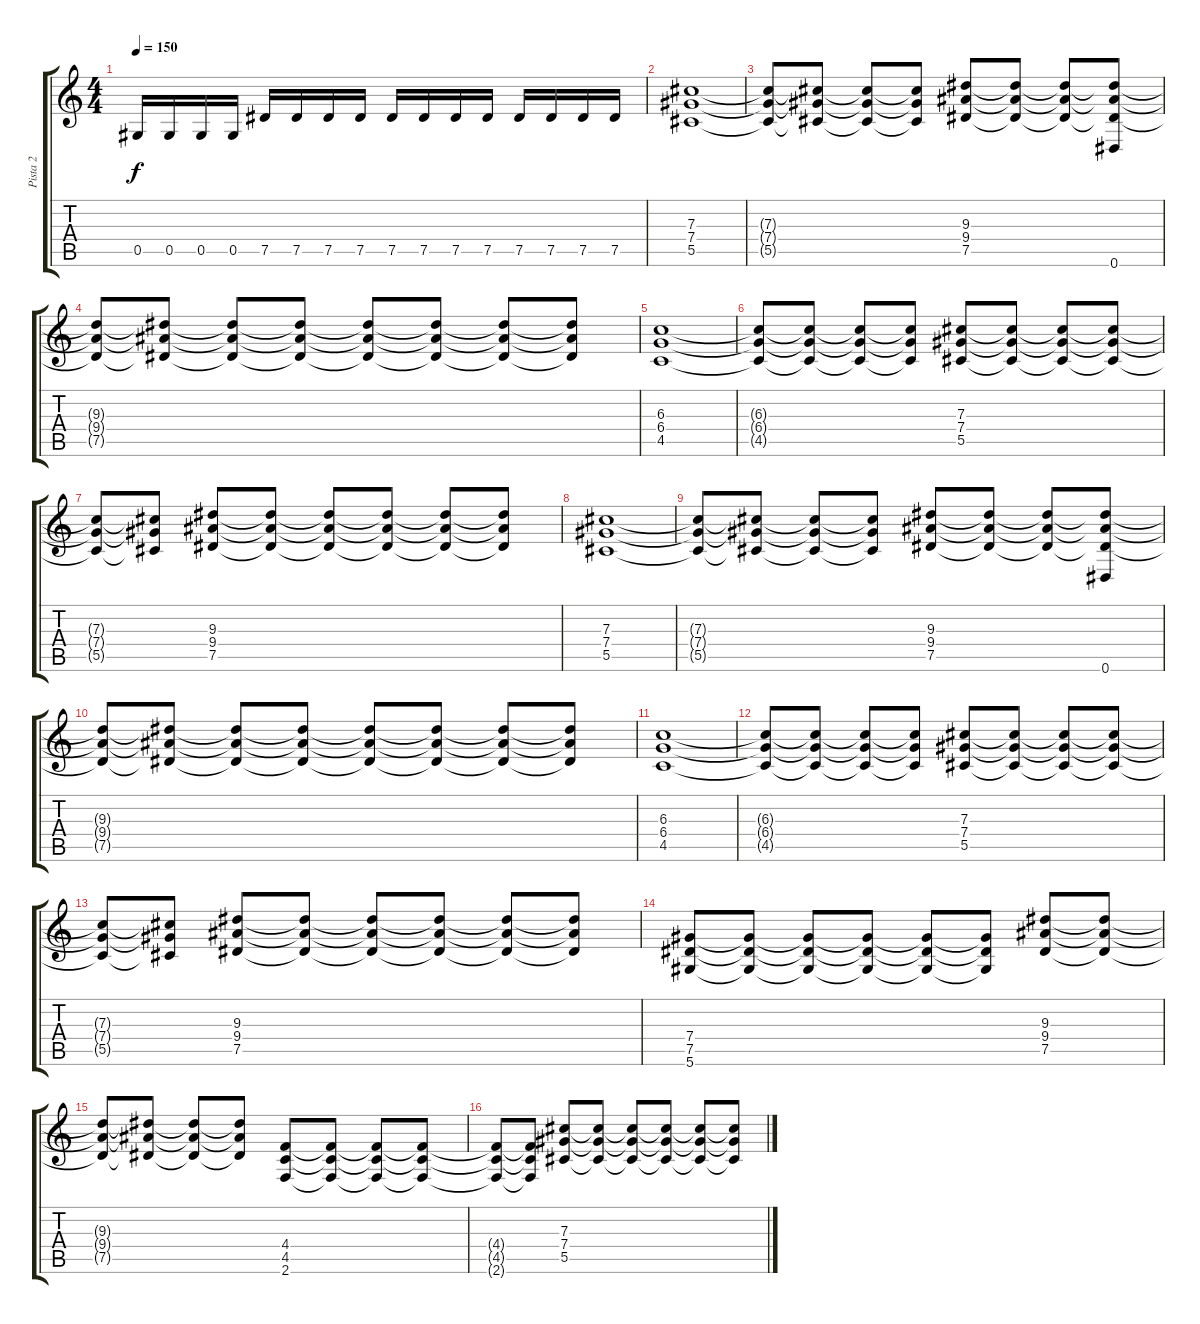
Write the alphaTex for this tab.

\track ("Pista 2" "Pista 2") {instrument distortionguitar}
\staff {score tabs}
\tuning (Eb4 Bb3 Gb3 Db3 Ab2 Eb2) {hide}
\ts (4 4)
\tempo 150
\clef g2
\ks c
0.5.16{dy f} 0.5.16 0.5.16 0.5.16 7.5.16 7.5.16 7.5.16 7.5.16 7.5.16 7.5.16 7.5.16 7.5.16 7.5.16 7.5.16 7.5.16 7.5.16 |
(7.3 7.4 5.5).1 |
(7.3{t} 7.4{t} 5.5{t}).8 (7.3{t} 7.4{t} 5.5{t}).8 (7.3{t} 7.4{t} 5.5{t}).8 (7.3{t} 7.4{t} 5.5{t}).8 (9.3 9.4 7.5).8 (9.3{t} 9.4{t} 7.5{t}).8 (9.3{t} 9.4{t} 7.5{t}).8 (9.3{t} 9.4{t} 7.5{t} 0.6).8 |
(9.3{t} 9.4{t} 7.5{t}).8 (9.3{t} 9.4{t} 7.5{t}).8 (9.3{t} 9.4{t} 7.5{t}).8 (9.3{t} 9.4{t} 7.5{t}).8 (9.3{t} 9.4{t} 7.5{t}).8 (9.3{t} 9.4{t} 7.5{t}).8 (9.3{t} 9.4{t} 7.5{t}).8 (9.3{t} 9.4{t} 7.5{t}).8 |
(6.3 6.4 4.5).1 |
(6.3{t} 6.4{t} 4.5{t}).8 (6.3{t} 6.4{t} 4.5{t}).8 (6.3{t} 6.4{t} 4.5{t}).8 (6.3{t} 6.4{t} 4.5{t}).8 (7.3 7.4 5.5).8 (7.3{t} 7.4{t} 5.5{t}).8 (7.3{t} 7.4{t} 5.5{t}).8 (7.3{t} 7.4{t} 5.5{t}).8 |
(7.3{t} 7.4{t} 5.5{t}).8 (7.3{t} 7.4{t} 5.5{t}).8 (9.3 9.4 7.5).8 (9.3{t} 9.4{t} 7.5{t}).8 (9.3{t} 9.4{t} 7.5{t}).8 (9.3{t} 9.4{t} 7.5{t}).8 (9.3{t} 9.4{t} 7.5{t}).8 (9.3{t} 9.4{t} 7.5{t}).8 |
(7.3 7.4 5.5).1 |
(7.3{t} 7.4{t} 5.5{t}).8 (7.3{t} 7.4{t} 5.5{t}).8 (7.3{t} 7.4{t} 5.5{t}).8 (7.3{t} 7.4{t} 5.5{t}).8 (9.3 9.4 7.5).8 (9.3{t} 9.4{t} 7.5{t}).8 (9.3{t} 9.4{t} 7.5{t}).8 (9.3{t} 9.4{t} 7.5{t} 0.6).8 |
(9.3{t} 9.4{t} 7.5{t}).8 (9.3{t} 9.4{t} 7.5{t}).8 (9.3{t} 9.4{t} 7.5{t}).8 (9.3{t} 9.4{t} 7.5{t}).8 (9.3{t} 9.4{t} 7.5{t}).8 (9.3{t} 9.4{t} 7.5{t}).8 (9.3{t} 9.4{t} 7.5{t}).8 (9.3{t} 9.4{t} 7.5{t}).8 |
(6.3 6.4 4.5).1 |
(6.3{t} 6.4{t} 4.5{t}).8 (6.3{t} 6.4{t} 4.5{t}).8 (6.3{t} 6.4{t} 4.5{t}).8 (6.3{t} 6.4{t} 4.5{t}).8 (7.3 7.4 5.5).8 (7.3{t} 7.4{t} 5.5{t}).8 (7.3{t} 7.4{t} 5.5{t}).8 (7.3{t} 7.4{t} 5.5{t}).8 |
(7.3{t} 7.4{t} 5.5{t}).8 (7.3{t} 7.4{t} 5.5{t}).8 (9.3 9.4 7.5).8 (9.3{t} 9.4{t} 7.5{t}).8 (9.3{t} 9.4{t} 7.5{t}).8 (9.3{t} 9.4{t} 7.5{t}).8 (9.3{t} 9.4{t} 7.5{t}).8 (9.3{t} 9.4{t} 7.5{t}).8 |
(7.4 7.5 5.6).8 (7.4{t} 7.5{t} 5.6{t}).8 (7.4{t} 7.5{t} 5.6{t}).8 (7.4{t} 7.5{t} 5.6{t}).8 (7.4{t} 7.5{t} 5.6{t}).8 (7.4{t} 7.5{t} 5.6{t}).8 (9.3 9.4 7.5).8 (9.3{t} 9.4{t} 7.5{t}).8 |
(9.3{t} 9.4{t} 7.5{t}).8 (9.3{t} 9.4{t} 7.5{t}).8 (9.3{t} 9.4{t} 7.5{t}).8 (9.3{t} 9.4{t} 7.5{t}).8 (4.4 4.5 2.6).8 (4.4{t} 4.5{t} 2.6{t}).8 (4.4{t} 4.5{t} 2.6{t}).8 (4.4{t} 4.5{t} 2.6{t}).8 |
(4.4{t} 4.5{t} 2.6{t}).8 (4.4{t} 4.5{t} 2.6{t}).8 (7.3 7.4 5.5).8 (7.3{t} 7.4{t} 5.5{t}).8 (7.3{t} 7.4{t} 5.5{t}).8 (7.3{t} 7.4{t} 5.5{t}).8 (7.3{t} 7.4{t} 5.5{t}).8 (7.3{t} 7.4{t} 5.5{t}).8
